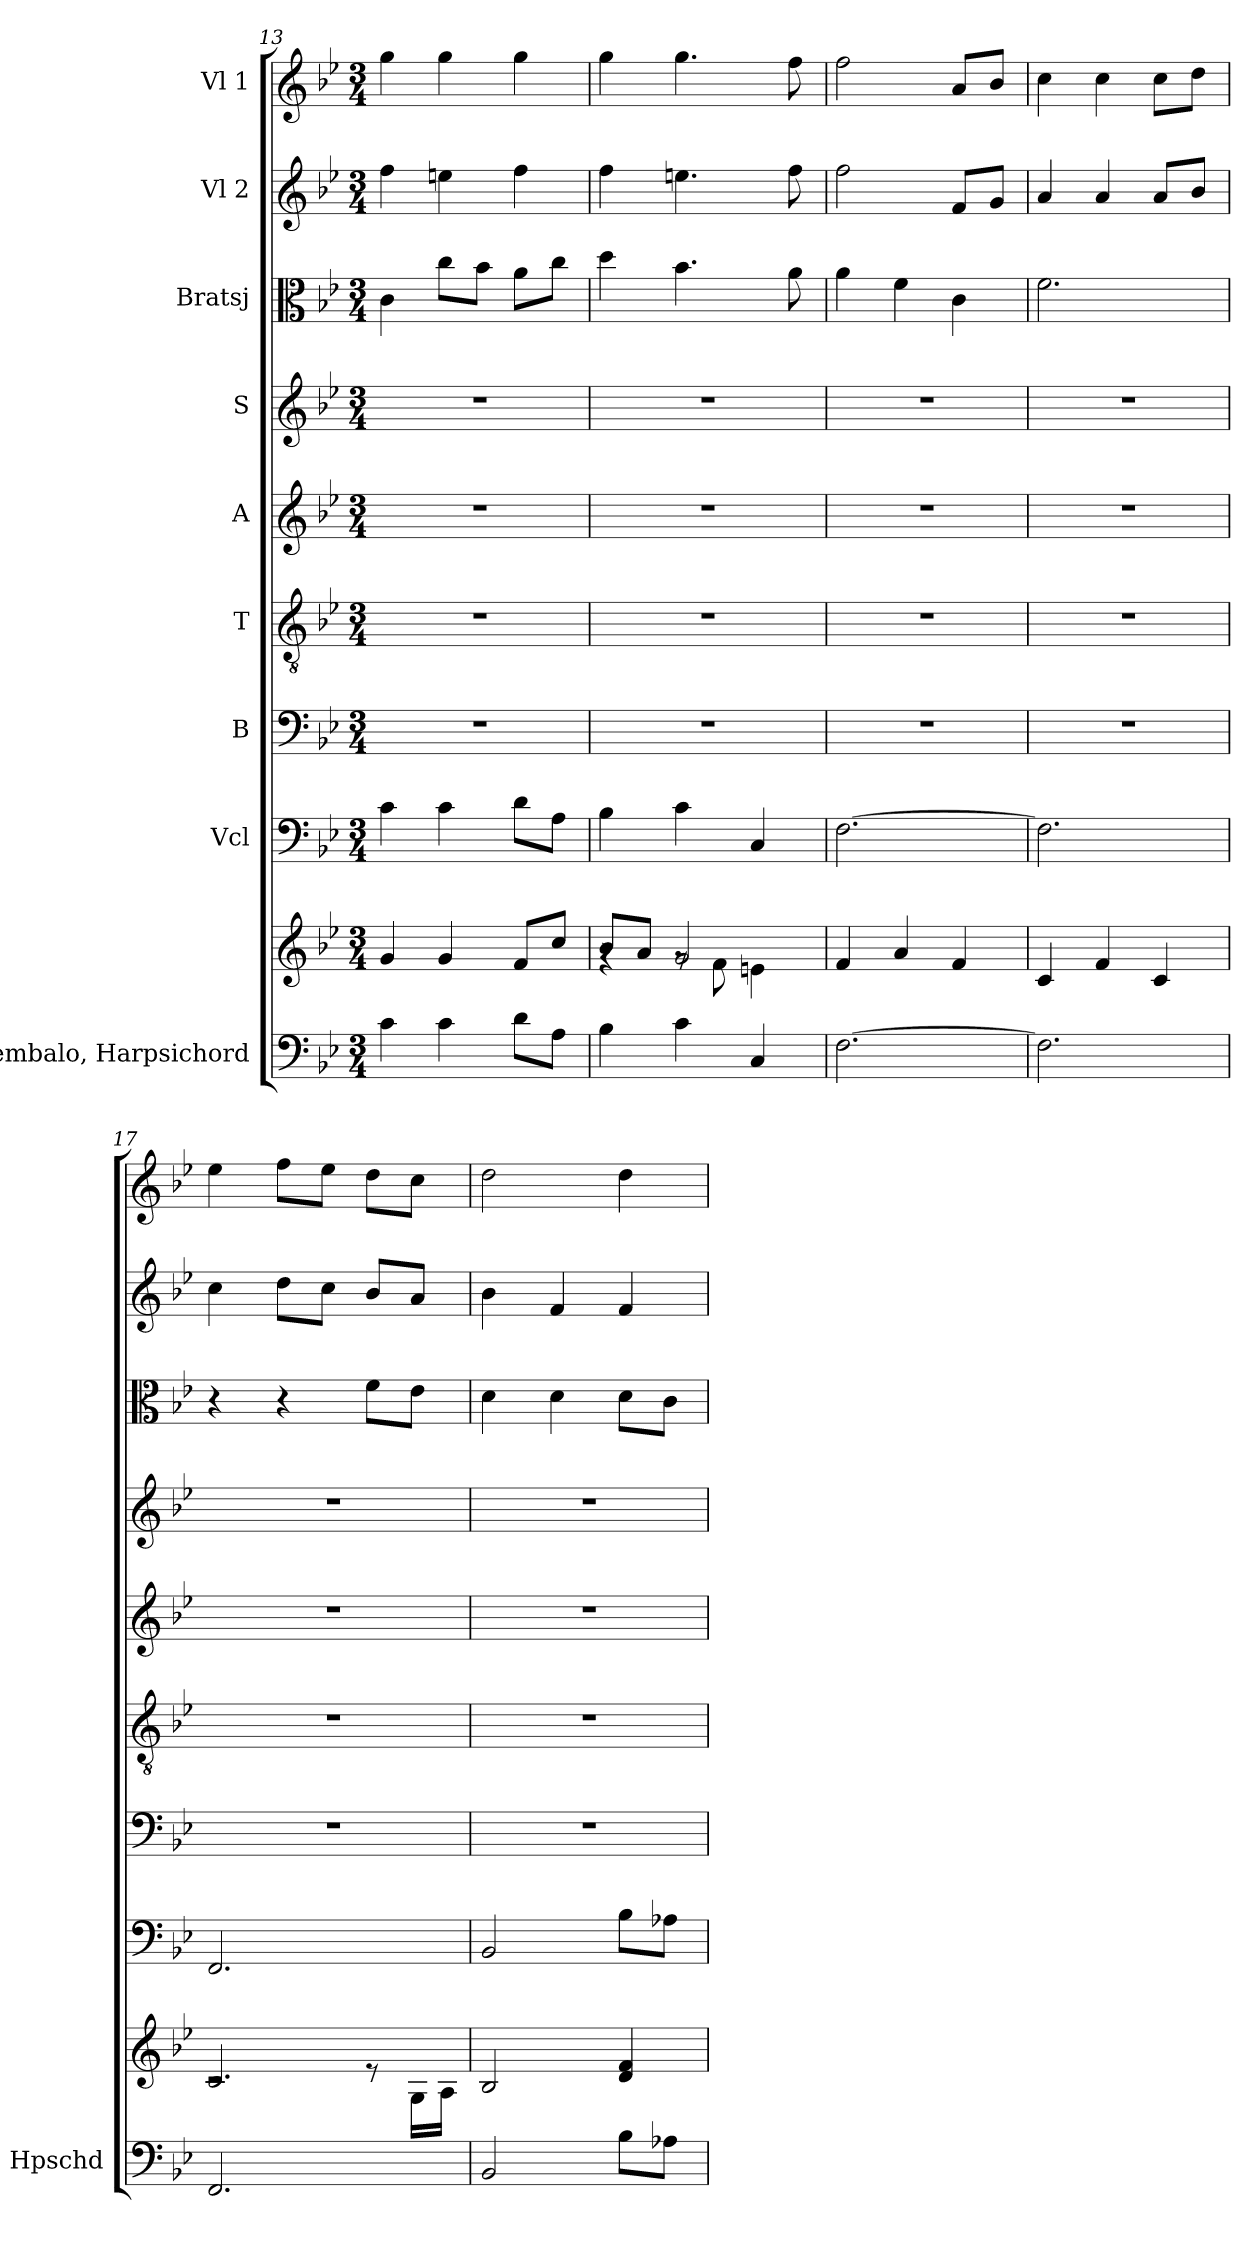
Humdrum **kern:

**kern	**kern	**kern	**kern	**kern	**kern	**kern	**kern	**kern	**kern
*part9	*part9	*part8	*part7	*part6	*part5	*part4	*part3	*part2	*part1
*staff10	*staff9	*staff8	*staff7	*staff6	*staff5	*staff4	*staff3	*staff2	*staff1
*I"Cembalo, Harpsichord	*	*I"Vcl	*I"B	*I"T	*I"A	*I"S	*I"Bratsj	*I"Vl 2	*I"Vl 1
*I'Hpschd	*	*	*	*	*	*	*	*	*
*clefF4	*clefG2	*clefF4	*clefF4	*clefGv2	*clefG2	*clefG2	*clefC3	*clefG2	*clefG2
*	*	*ITrd7c12	*	*	*	*	*	*	*
*k[b-e-]	*k[b-e-]	*k[b-e-]	*k[b-e-]	*k[b-e-]	*k[b-e-]	*k[b-e-]	*k[b-e-]	*k[b-e-]	*k[b-e-]
*M3/4	*M3/4	*M3/4	*M3/4	*M3/4	*M3/4	*M3/4	*M3/4	*M3/4	*M3/4
=13	=13	=13	=13	=13	=13	=13	=13	=13	=13
4c\	4g/	4C\	2.r	2.r	2.r	2.r	4c\	4ff\	4gg\
4c\	4g/	4C\	.	.	.	.	8cc\L	4een\	4gg\
.	.	.	.	.	.	.	8b-\J	.	.
8d\L	8f/L	8D\L	.	.	.	.	8a\L	4ff\	4gg\
8A\J	8cc/J	8AA\J	.	.	.	.	8cc\J	.	.
=14	=14	=14	=14	=14	=14	=14	=14	=14	=14
*	*^	*	*	*	*	*	*	*	*
4B-\	8b-/L	4rg	4BB-\	2.r	2.r	2.r	2.r	4dd\	4ff\	4gg\
.	8a/J	.	.	.	.	.	.	.	.	.
4c\	2g/	8rg	4C\	.	.	.	.	4.b-\	4.een\	4.gg\
.	.	8f\	.	.	.	.	.	.	.	.
4C/	.	4en\	4CC/	.	.	.	.	.	.	.
.	.	.	.	.	.	.	.	8a\	8ff\	8ff\
*	*v	*v	*	*	*	*	*	*	*	*
=15	=15	=15	=15	=15	=15	=15	=15	=15	=15
[2.F\	4f/	[2.FF\	2.r	2.r	2.r	2.r	4a\	2ff\	2ff\
.	4a/	.	.	.	.	.	4f\	.	.
.	4f/	.	.	.	.	.	4c\	8f/L	8a/L
.	.	.	.	.	.	.	.	8g/J	8b-/J
=16	=16	=16	=16	=16	=16	=16	=16	=16	=16
2.F\]	4c/	2.FF\]	2.r	2.r	2.r	2.r	2.f\	4a/	4cc\
.	4f/	.	.	.	.	.	.	4a/	4cc\
.	4c/	.	.	.	.	.	.	8a/L	8cc\L
.	.	.	.	.	.	.	.	8b-/J	8dd\J
=17	=17	=17	=17	=17	=17	=17	=17	=17	=17
*	*^	*	*	*	*	*	*	*	*
2.FF/	2.c/	2rc	2.FFF/	2.r	2.r	2.r	2.r	4r	4cc\	4ee-\
.	.	.	.	.	.	.	.	4r	8dd\L	8ff\L
.	.	.	.	.	.	.	.	.	8cc\J	8ee-\J
.	.	8re	.	.	.	.	.	8f\L	8b-/L	8dd\L
.	.	16G\LL	.	.	.	.	.	8e-\J	8a/J	8cc\J
.	.	16A\JJ	.	.	.	.	.	.	.	.
*	*v	*v	*	*	*	*	*	*	*	*
!!LO:PB:g=z
=18	=18	=18	=18	=18	=18	=18	=18	=18	=18
2BB-/	2B-/	2BBB-/	2.r	2.r	2.r	2.r	4d\	4b-\	2dd\
.	.	.	.	.	.	.	4d\	4f/	.
8B-\L	4d/ 4f/	8BB-\L	.	.	.	.	8d\L	4f/	4dd\
8A-X\J	.	8AA-X\J	.	.	.	.	8c\J	.	.
=	=	=	=	=	=	=	=	=	=
*-	*-	*-	*-	*-	*-	*-	*-	*-	*-
